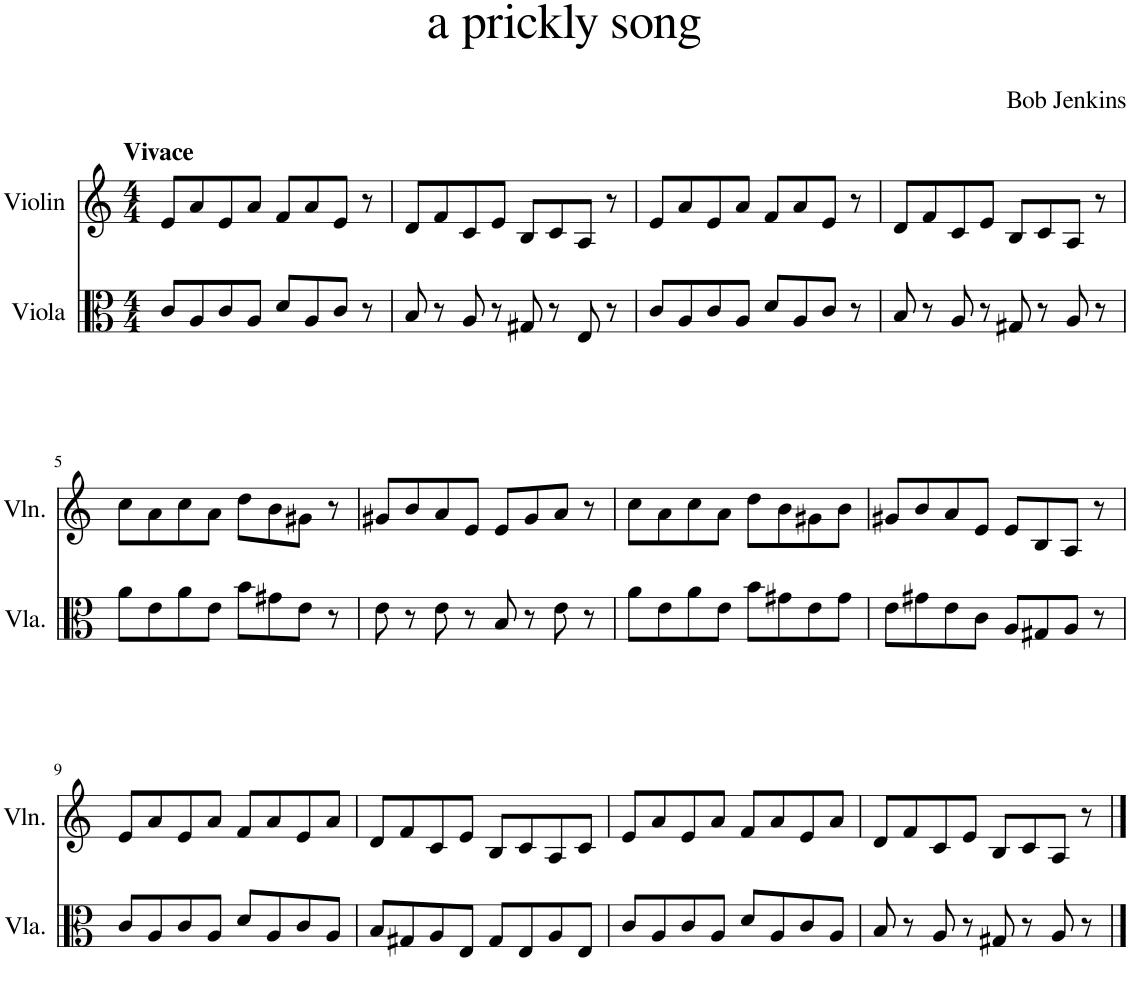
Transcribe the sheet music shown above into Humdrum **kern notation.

**kern	**kern
*part2	*part1
*staff2	*staff1
*I"Viola	*I"Violin
*I'Vla.	*I'Vln.
*clefC3	*clefG2
*k[]	*k[]
*M4/4	*M4/4
=1	=1
!	!LO:TX:a:B:t=Vivace
8c/L	8e/L
8A/	8a/
8c/	8e/
8A/J	8a/J
8d/L	8f/L
8A/	8a/
8c/J	8e/J
8r	8r
=2	=2
8B/	8d/L
8r	8f/
8A/	8c/
8r	8e/J
8G#X/	8B/L
8r	8c/
8E/	8A/J
8r	8r
=3	=3
8c/L	8e/L
8A/	8a/
8c/	8e/
8A/J	8a/J
8d/L	8f/L
8A/	8a/
8c/J	8e/J
8r	8r
=4	=4
8B/	8d/L
8r	8f/
8A/	8c/
8r	8e/J
8G#X/	8B/L
8r	8c/
8A/	8A/J
8r	8r
!!LO:LB:g=z
=5	=5
8a\L	8cc\L
8e\	8a\
8a\	8cc\
8e\J	8a\J
8b\L	8dd\L
8g#X\	8b\
8e\J	8g#X\J
8r	8r
=6	=6
8e\	8g#X/L
8r	8b/
8e\	8a/
8r	8e/J
8B/	8e/L
8r	8g#/
8e\	8a/J
8r	8r
=7	=7
8a\L	8cc\L
8e\	8a\
8a\	8cc\
8e\J	8a\J
8b\L	8dd\L
8g#X\	8b\
8e\	8g#X\
8g#\J	8b\J
=8	=8
8e\L	8g#X/L
8g#X\	8b/
8e\	8a/
8c\J	8e/J
8A/L	8e/L
8G#X/	8B/
8A/J	8A/J
8r	8r
!!LO:LB:g=z
=9	=9
8c/L	8e/L
8A/	8a/
8c/	8e/
8A/J	8a/J
8d/L	8f/L
8A/	8a/
8c/	8e/
8A/J	8a/J
=10	=10
8B/L	8d/L
8G#X/	8f/
8A/	8c/
8E/J	8e/J
8G#/L	8B/L
8E/	8c/
8A/	8A/
8E/J	8c/J
=11	=11
8c/L	8e/L
8A/	8a/
8c/	8e/
8A/J	8a/J
8d/L	8f/L
8A/	8a/
8c/	8e/
8A/J	8a/J
=12	=12
8B/	8d/L
8r	8f/
8A/	8c/
8r	8e/J
8G#X/	8B/L
8r	8c/
8A/	8A/J
8r	8r
==	==
*-	*-
